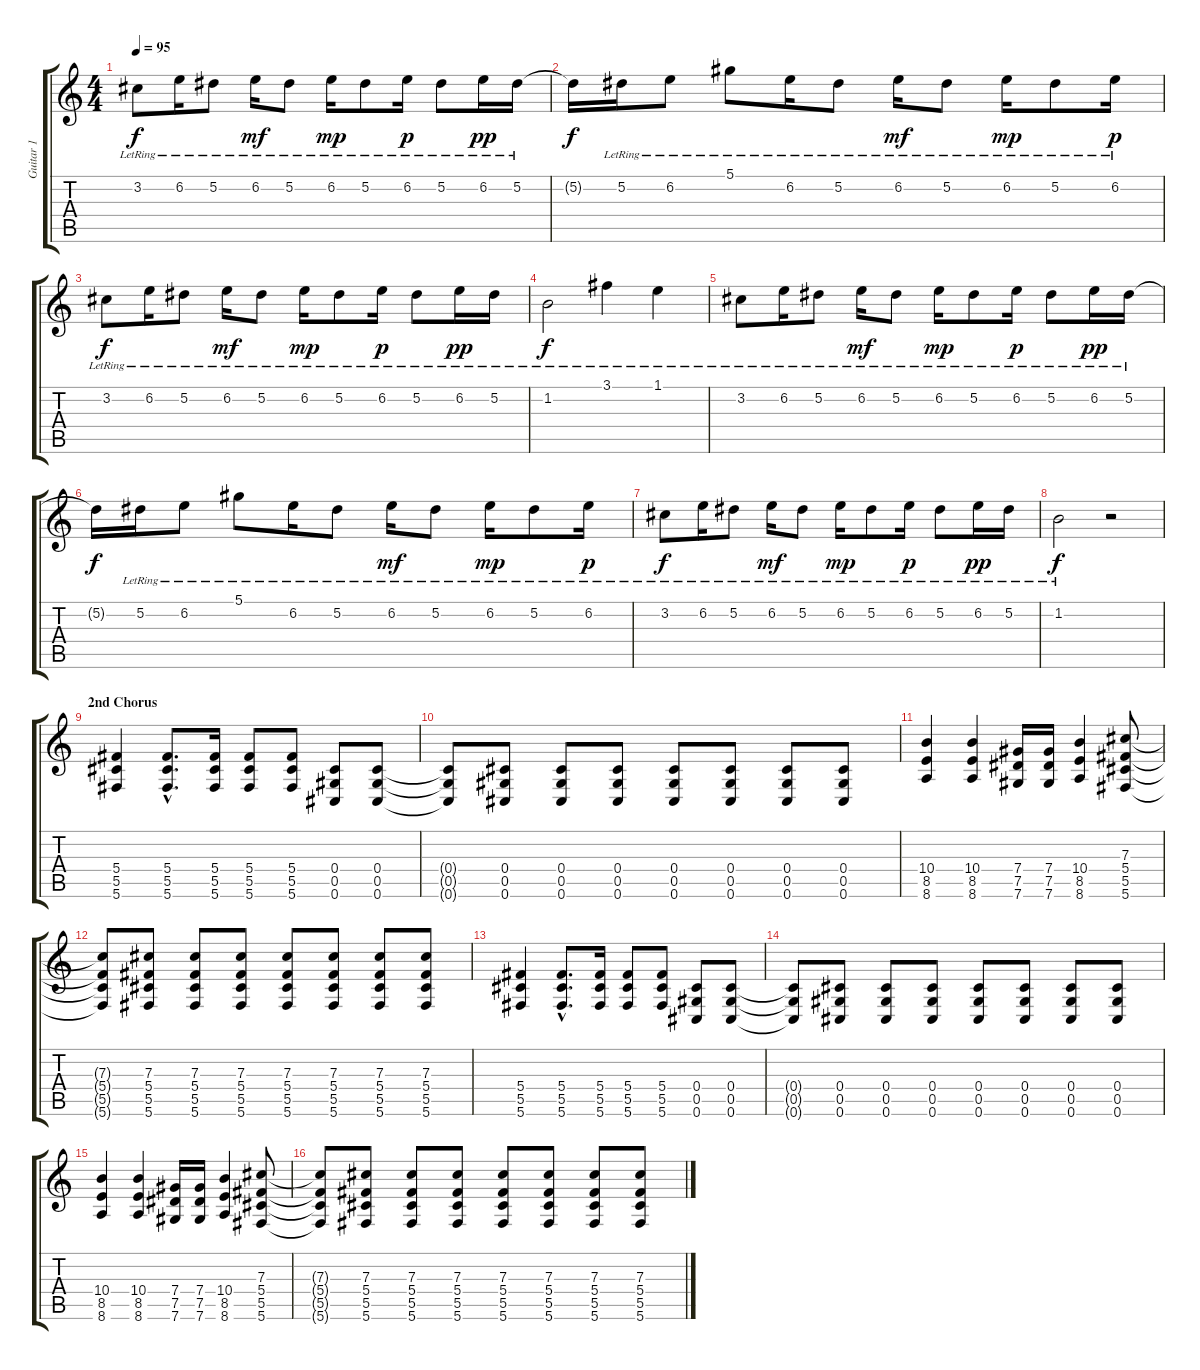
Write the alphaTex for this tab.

\track ("Guitar 1" "Guitar 1") {instrument overdrivenguitar}
\staff {score tabs}
\tuning (Eb4 Bb3 Gb3 Db3 Ab2 Db2) {hide}
\ts (4 4)
\tempo 95
\clef g2
\ks c
3.2{lr}.8{dy f instrument electricguitarjazz} 6.2{lr}.16 5.2{lr}.8 6.2{lr}.16{dy mf} 5.2{lr}.8 6.2{lr}.16{dy mp} 5.2{lr}.8 6.2{lr}.16{dy p} 5.2{lr}.8 6.2{lr}.16{dy pp} 5.2{lr}.16 |
5.2{t}.16{dy f} 5.2{lr}.16{instrument electricguitarjazz} 6.2{lr}.8 5.1{lr}.8 6.2{lr}.16 5.2{lr}.8 6.2{lr}.16{dy mf} 5.2{lr}.8 6.2{lr}.16{dy mp} 5.2{lr}.8 6.2{lr}.16{dy p} |
3.2{lr}.8{dy f instrument electricguitarjazz} 6.2{lr}.16 5.2{lr}.8 6.2{lr}.16{dy mf} 5.2{lr}.8 6.2{lr}.16{dy mp} 5.2{lr}.8 6.2{lr}.16{dy p} 5.2{lr}.8 6.2{lr}.16{dy pp} 5.2{lr}.16 |
1.2{lr}.2{dy f instrument electricguitarjazz} 3.1{lr}.4 1.1{lr}.4 |
3.2{lr}.8{instrument electricguitarjazz} 6.2{lr}.16 5.2{lr}.8 6.2{lr}.16{dy mf} 5.2{lr}.8 6.2{lr}.16{dy mp} 5.2{lr}.8 6.2{lr}.16{dy p} 5.2{lr}.8 6.2{lr}.16{dy pp} 5.2{lr}.16 |
5.2{t}.16{dy f} 5.2{lr}.16{instrument electricguitarjazz} 6.2{lr}.8 5.1{lr}.8 6.2{lr}.16 5.2{lr}.8 6.2{lr}.16{dy mf} 5.2{lr}.8 6.2{lr}.16{dy mp} 5.2{lr}.8 6.2{lr}.16{dy p} |
3.2{lr}.8{dy f instrument electricguitarjazz} 6.2{lr}.16 5.2{lr}.8 6.2{lr}.16{dy mf} 5.2{lr}.8 6.2{lr}.16{dy mp} 5.2{lr}.8 6.2{lr}.16{dy p} 5.2{lr}.8 6.2{lr}.16{dy pp} 5.2{lr}.16 |
1.2{lr}.2{dy f instrument electricguitarjazz} r.2 |
\section ("" "2nd Chorus")
(5.4 5.5 5.6).4{instrument overdrivenguitar} (5.4{hac} 5.5{hac} 5.6{hac}).8{d} (5.4 5.5 5.6).16 (5.4 5.5 5.6).8 (5.4 5.5 5.6).8 (0.4 0.5 0.6).8 (0.4 0.5 0.6).8 |
(0.4{t} 0.5{t} 0.6{t}).8 (0.4 0.5 0.6).8 (0.4 0.5 0.6).8 (0.4 0.5 0.6).8 (0.4 0.5 0.6).8 (0.4 0.5 0.6).8 (0.4 0.5 0.6).8 (0.4 0.5 0.6).8 |
(10.4 8.5 8.6).4 (10.4 8.5 8.6).4 (7.4 7.5 7.6).16 (7.4 7.5 7.6).16 (10.4 8.5 8.6).4 (7.3 5.4 5.5 5.6).8 |
(7.3{t} 5.4{t} 5.5{t} 5.6{t}).8 (7.3 5.4 5.5 5.6).8 (7.3 5.4 5.5 5.6).8 (7.3 5.4 5.5 5.6).8 (7.3 5.4 5.5 5.6).8 (7.3 5.4 5.5 5.6).8 (7.3 5.4 5.5 5.6).8 (7.3 5.4 5.5 5.6).8 |
(5.4 5.5 5.6).4 (5.4{hac} 5.5{hac} 5.6{hac}).8{d} (5.4 5.5 5.6).16 (5.4 5.5 5.6).8 (5.4 5.5 5.6).8 (0.4 0.5 0.6).8 (0.4 0.5 0.6).8 |
(0.4{t} 0.5{t} 0.6{t}).8 (0.4 0.5 0.6).8 (0.4 0.5 0.6).8 (0.4 0.5 0.6).8 (0.4 0.5 0.6).8 (0.4 0.5 0.6).8 (0.4 0.5 0.6).8 (0.4 0.5 0.6).8 |
(10.4 8.5 8.6).4 (10.4 8.5 8.6).4 (7.4 7.5 7.6).16 (7.4 7.5 7.6).16 (10.4 8.5 8.6).4 (7.3 5.4 5.5 5.6).8 |
(7.3{t} 5.4{t} 5.5{t} 5.6{t}).8 (7.3 5.4 5.5 5.6).8 (7.3 5.4 5.5 5.6).8 (7.3 5.4 5.5 5.6).8 (7.3 5.4 5.5 5.6).8 (7.3 5.4 5.5 5.6).8 (7.3 5.4 5.5 5.6).8 (7.3 5.4 5.5 5.6).8
